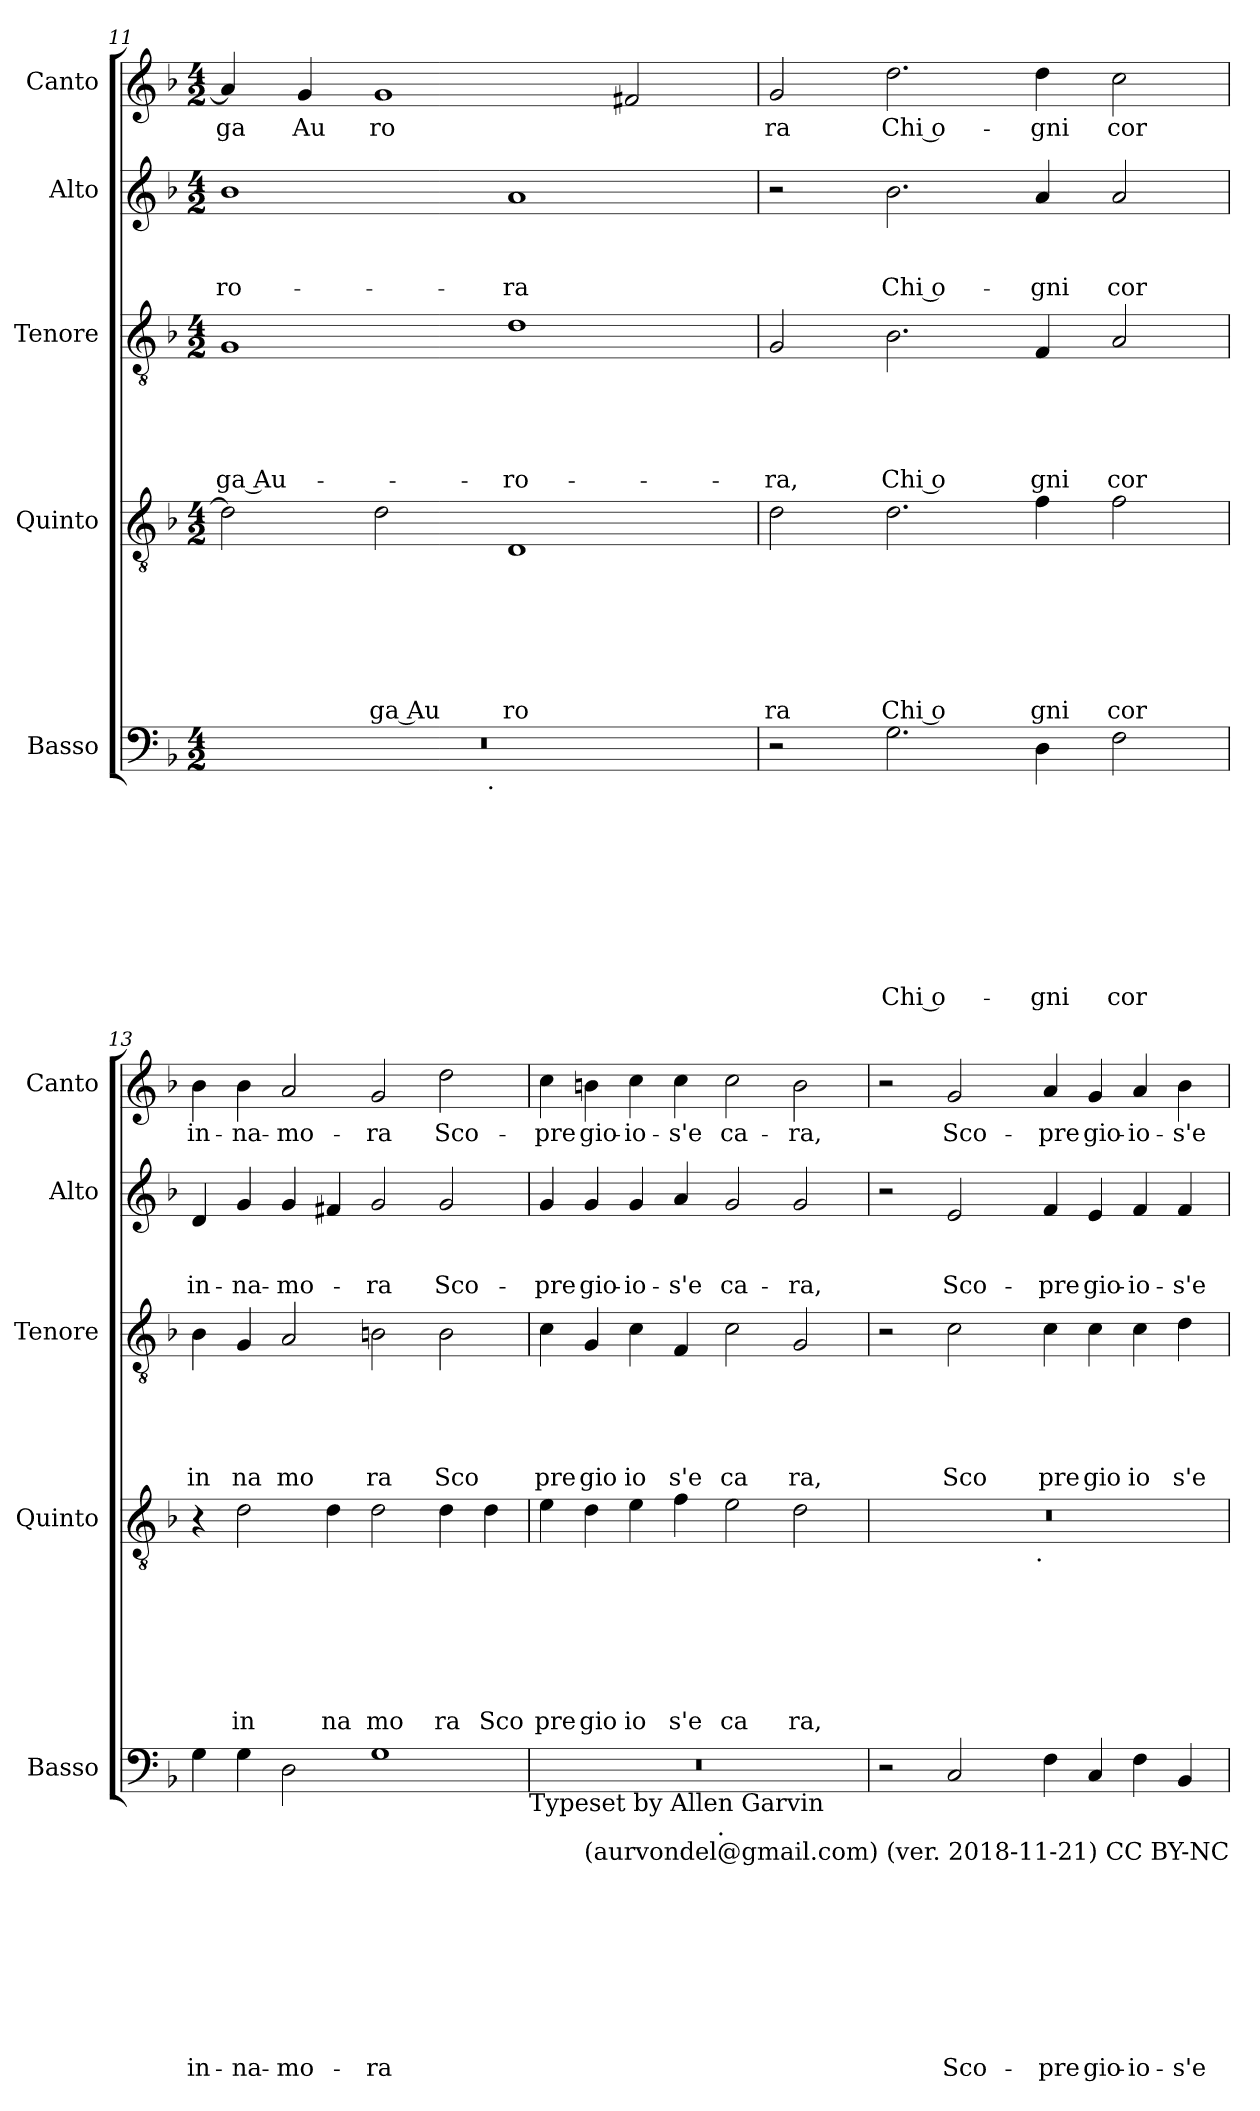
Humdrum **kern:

**kern	**text	**text	**text	**text	**text	**text	**text	**text	**text	**kern	**text	**text	**text	**text	**text	**text	**text	**kern	**text	**text	**text	**text	**text	**kern	**text	**text	**text	**kern	**text
*part5	*part5	*part5	*part5	*part5	*part5	*part5	*part5	*part5	*part5	*part4	*part4	*part4	*part4	*part4	*part4	*part4	*part4	*part3	*part3	*part3	*part3	*part3	*part3	*part2	*part2	*part2	*part2	*part1	*part1
*staff5	*staff5	*staff5	*staff5	*staff5	*staff5	*staff5	*staff5	*staff5	*staff5	*staff4	*staff4	*staff4	*staff4	*staff4	*staff4	*staff4	*staff4	*staff3	*staff3	*staff3	*staff3	*staff3	*staff3	*staff2	*staff2	*staff2	*staff2	*staff1	*staff1
*I"Basso	*	*	*	*	*	*	*	*	*	*I"Quinto	*	*	*	*	*	*	*	*I"Tenore	*	*	*	*	*	*I"Alto	*	*	*	*I"Canto	*
*I'Basso	*	*	*	*	*	*	*	*	*	*I'Quinto	*	*	*	*	*	*	*	*I'Tenore	*	*	*	*	*	*I'Alto	*	*	*	*I'Canto	*
*clefF4	*	*	*	*	*	*	*	*	*	*clefGv2	*	*	*	*	*	*	*	*clefGv2	*	*	*	*	*	*clefG2	*	*	*	*clefG2	*
*k[b-]	*	*	*	*	*	*	*	*	*	*k[b-]	*	*	*	*	*	*	*	*k[b-]	*	*	*	*	*	*k[b-]	*	*	*	*k[b-]	*
*F:	*	*	*	*	*	*	*	*	*	*F:	*	*	*	*	*	*	*	*F:	*	*	*	*	*	*F:	*	*	*	*F:	*
*M4/2	*	*	*	*	*	*	*	*	*	*M4/2	*	*	*	*	*	*	*	*M4/2	*	*	*	*	*	*M4/2	*	*	*	*M4/2	*
=11	=11	=11	=11	=11	=11	=11	=11	=11	=11	=11	=11	=11	=11	=11	=11	=11	=11	=11	=11	=11	=11	=11	=11	=11	=11	=11	=11	=11	=11
!	!	!	!	!	!	!	!	!	!	!	!	!	!	!	!	!	!	!	!	!	!	!	!LO:LY:b:rj	!	!	!	!LO:LY:b	!	!LO:LY:b
*^	*	*	*	*	*	*	*	*	*	*	*	*	*	*	*	*	*	*	*	*	*	*	*	*	*	*	*	*	*
0r	2ryy	.	.	.	.	.	.	.	.	.	2d\]	.	.	.	.	.	.	.	1G	.	.	.	.	-ga Au-	1b-	.	.	-ro-	4a/]	ga
!	!	!	!	!	!	!	!	!	!	!	!	!	!	!	!	!	!	!	!	!	!	!	!	!	!	!	!	!	!	!LO:LY:b
.	.	.	.	.	.	.	.	.	.	.	.	.	.	.	.	.	.	.	.	.	.	.	.	.	.	.	.	.	4g/	Au
!	!	!	!	!	!	!	!	!	!	!	!	!	!	!	!	!	!	!LO:LY:b:rj	!	!	!	!	!	!	!	!	!	!	!	!LO:LY:b
.	4...ryy	.	.	.	.	.	.	.	.	.	2d\	.	.	.	.	.	.	ga Au	.	.	.	.	.	.	.	.	.	.	1g	ro
!	!LO:TX:b:t=.	!	!	!	!	!	!	!	!	!	!	!	!	!	!	!	!	!	!	!	!	!	!	!	!	!	!	!	!	!
.	1ryy	.	.	.	.	.	.	.	.	.	.	.	.	.	.	.	.	.	.	.	.	.	.	.	.	.	.	.	.	.
!	!	!	!	!	!	!	!	!	!	!	!	!	!	!	!	!	!	!LO:LY:b	!	!	!	!	!	!LO:LY:b	!	!	!	!LO:LY:b	!	!
.	.	.	.	.	.	.	.	.	.	.	1D	.	.	.	.	.	.	ro	1d	.	.	.	.	-ro-	1a	.	.	-ra	.	.
.	.	.	.	.	.	.	.	.	.	.	.	.	.	.	.	.	.	.	.	.	.	.	.	.	.	.	.	.	2f#/	.
.	32ryy	.	.	.	.	.	.	.	.	.	.	.	.	.	.	.	.	.	.	.	.	.	.	.	.	.	.	.	.	.
!!LO:LB:g=z
=12	=12	=12	=12	=12	=12	=12	=12	=12	=12	=12	=12	=12	=12	=12	=12	=12	=12	=12	=12	=12	=12	=12	=12	=12	=12	=12	=12	=12	=12	=12
!	!	!	!	!	!	!	!	!	!	!	!	!	!	!	!	!	!	!LO:LY:b	!	!	!	!	!	!LO:LY:b	!	!	!	!	!	!LO:LY:b
*v	*v	*	*	*	*	*	*	*	*	*	*	*	*	*	*	*	*	*	*	*	*	*	*	*	*	*	*	*	*	*
2r	.	.	.	.	.	.	.	.	.	2d\	.	.	.	.	.	.	ra	2G/	.	.	.	.	-ra,	2r	.	.	.	2g/	ra
!	!	!	!	!	!	!	!	!	!LO:LY:b	!	!	!	!	!	!	!	!LO:LY:b	!	!	!	!	!	!LO:LY:b	!	!	!	!LO:LY:b	!	!LO:LY:b
2.G\	.	.	.	.	.	.	.	.	Chi o-	2.d\	.	.	.	.	.	.	Chi o	2.B-\	.	.	.	.	Chi o	2.b-\	.	.	Chi o-	2.dd\	Chi o-
!	!	!	!	!	!	!	!	!	!LO:LY:b	!	!	!	!	!	!	!	!LO:LY:b	!	!	!	!	!	!LO:LY:b	!	!	!	!LO:LY:b	!	!LO:LY:b
4D\	.	.	.	.	.	.	.	.	-gni	4f\	.	.	.	.	.	.	gni	4F/	.	.	.	.	gni	4a/	.	.	-gni	4dd\	-gni
!	!	!	!	!	!	!	!	!	!LO:LY:b	!	!	!	!	!	!	!	!LO:LY:b	!	!	!	!	!	!LO:LY:b	!	!	!	!LO:LY:b	!	!LO:LY:b
2F\	.	.	.	.	.	.	.	.	cor	2f\	.	.	.	.	.	.	cor	2A/	.	.	.	.	cor	2a/	.	.	cor	2cc\	cor
=13	=13	=13	=13	=13	=13	=13	=13	=13	=13	=13	=13	=13	=13	=13	=13	=13	=13	=13	=13	=13	=13	=13	=13	=13	=13	=13	=13	=13	=13
!	!	!	!	!	!	!	!	!	!LO:LY:b	!	!	!	!	!	!	!	!	!	!	!	!	!	!LO:LY:b	!	!	!	!LO:LY:b	!	!LO:LY:b
4G\	.	.	.	.	.	.	.	.	in-	4r	.	.	.	.	.	.	.	4B-\	.	.	.	.	in	4d/	.	.	in-	4b-\	in-
!	!	!	!	!	!	!	!	!	!LO:LY:b	!	!	!	!	!	!	!	!LO:LY:b	!	!	!	!	!	!LO:LY:b	!	!	!	!LO:LY:b	!	!LO:LY:b
4G\	.	.	.	.	.	.	.	.	-na-	2d\	.	.	.	.	.	.	in	4G/	.	.	.	.	na	4g/	.	.	-na-	4b-\	-na-
!	!	!	!	!	!	!	!	!	!LO:LY:b	!	!	!	!	!	!	!	!	!	!	!	!	!	!LO:LY:b	!	!	!	!LO:LY:b	!	!LO:LY:b
2D\	.	.	.	.	.	.	.	.	-mo-	.	.	.	.	.	.	.	.	2A/	.	.	.	.	mo	4g/	.	.	-mo-	2a/	-mo-
!	!	!	!	!	!	!	!	!	!	!	!	!	!	!	!	!	!LO:LY:b	!	!	!	!	!	!	!	!	!	!	!	!
.	.	.	.	.	.	.	.	.	.	4d\	.	.	.	.	.	.	na	.	.	.	.	.	.	4f#X/	.	.	.	.	.
!	!	!	!	!	!	!	!	!	!LO:LY:b	!	!	!	!	!	!	!	!LO:LY:b	!	!	!	!	!	!LO:LY:b	!	!	!	!LO:LY:b	!	!LO:LY:b
1G	.	.	.	.	.	.	.	.	-ra	2d\	.	.	.	.	.	.	mo	2Bn\	.	.	.	.	ra	2g/	.	.	-ra	2g/	-ra
!	!	!	!	!	!	!	!	!	!	!	!	!	!	!	!	!	!LO:LY:b	!	!	!	!	!	!LO:LY:b	!	!	!	!LO:LY:b	!	!LO:LY:b
.	.	.	.	.	.	.	.	.	.	4d\	.	.	.	.	.	.	ra	2B\	.	.	.	.	Sco	2g/	.	.	Sco-	2dd\	Sco-
!	!	!	!	!	!	!	!	!	!	!	!	!	!	!	!	!	!LO:LY:b	!	!	!	!	!	!	!	!	!	!	!	!
.	.	.	.	.	.	.	.	.	.	4d\	.	.	.	.	.	.	Sco	.	.	.	.	.	.	.	.	.	.	.	.
!LO:TX:b:t=Typeset by Allen Garvin	!	!	!	!	!	!	!	!	!	!	!	!	!	!	!	!	!	!	!	!	!	!	!	!	!	!	!	!	!
=14	=14	=14	=14	=14	=14	=14	=14	=14	=14	=14	=14	=14	=14	=14	=14	=14	=14	=14	=14	=14	=14	=14	=14	=14	=14	=14	=14	=14	=14
!	!	!	!	!	!	!	!	!	!	!	!	!	!	!	!	!	!LO:LY:b	!	!	!	!	!	!LO:LY:b	!	!	!	!LO:LY:b	!	!LO:LY:b
*^	*	*	*	*	*	*	*	*	*	*	*	*	*	*	*	*	*	*	*	*	*	*	*	*	*	*	*	*	*
0r	2ryy	.	.	.	.	.	.	.	.	.	4e\	.	.	.	.	.	.	pre	4c\	.	.	.	.	pre	4g/	.	.	-pre	4cc\	-pre
!	!	!	!	!	!	!	!	!	!	!	!	!	!	!	!	!	!	!LO:LY:b	!	!	!	!	!	!LO:LY:b	!	!	!	!LO:LY:b	!	!LO:LY:b
.	.	.	.	.	.	.	.	.	.	.	4d\	.	.	.	.	.	.	gio	4G/	.	.	.	.	gio	4g/	.	.	gio-	4bn\	gio-
!	!	!	!	!	!	!	!	!	!	!	!	!	!	!	!	!	!	!LO:LY:b	!	!	!	!	!	!LO:LY:b	!	!	!	!LO:LY:b	!	!LO:LY:b
.	4ryy	.	.	.	.	.	.	.	.	.	4e\	.	.	.	.	.	.	io	4c\	.	.	.	.	io	4g/	.	.	-io-	4cc\	-io-
!	!	!	!	!	!	!	!	!	!	!	!	!	!	!	!	!	!	!LO:LY:b	!	!	!	!	!	!LO:LY:b	!	!	!	!LO:LY:b	!	!LO:LY:b
.	8...ryy	.	.	.	.	.	.	.	.	.	4f\	.	.	.	.	.	.	s'e	4F/	.	.	.	.	s'e	4a/	.	.	-s'e	4cc\	-s'e
!	!LO:TX:b:t=.	!	!	!	!	!	!	!	!	!	!	!	!	!	!	!	!	!	!	!	!	!	!	!	!	!	!	!	!	!
.	1ryy	.	.	.	.	.	.	.	.	.	.	.	.	.	.	.	.	.	.	.	.	.	.	.	.	.	.	.	.	.
!	!	!	!	!	!	!	!	!	!	!	!	!	!	!	!	!	!	!LO:LY:b	!	!	!	!	!	!LO:LY:b	!	!	!	!LO:LY:b	!	!LO:LY:b
.	.	.	.	.	.	.	.	.	.	.	2e\	.	.	.	.	.	.	ca	2c\	.	.	.	.	ca	2g/	.	.	ca-	2cc\	ca-
!	!	!	!	!	!	!	!	!	!	!	!	!	!	!	!	!	!	!LO:LY:b	!	!	!	!	!	!LO:LY:b	!	!	!	!LO:LY:b	!	!LO:LY:b
.	.	.	.	.	.	.	.	.	.	.	2d\	.	.	.	.	.	.	ra,	2G/	.	.	.	.	ra,	2g/	.	.	-ra,	2b\	-ra,
.	64ryy	.	.	.	.	.	.	.	.	.	.	.	.	.	.	.	.	.	.	.	.	.	.	.	.	.	.	.	.	.
*v	*v	*	*	*	*	*	*	*	*	*	*	*	*	*	*	*	*	*	*	*	*	*	*	*	*	*	*	*	*	*
=15	=15	=15	=15	=15	=15	=15	=15	=15	=15	=15	=15	=15	=15	=15	=15	=15	=15	=15	=15	=15	=15	=15	=15	=15	=15	=15	=15	=15	=15
*	*	*	*	*	*	*	*	*	*	*^	*	*	*	*	*	*	*	*	*	*	*	*	*	*	*	*	*	*	*
2r	.	.	.	.	.	.	.	.	.	0r	2ryy	.	.	.	.	.	.	.	2r	.	.	.	.	.	2r	.	.	.	2r	.
!	!	!	!	!	!	!	!	!	!LO:LY:b	!	!	!	!	!	!	!	!	!	!	!	!	!	!	!LO:LY:b	!	!	!	!LO:LY:b	!	!LO:LY:b
2C/	.	.	.	.	.	.	.	.	Sco-	.	4ryy	.	.	.	.	.	.	.	2c\	.	.	.	.	Sco	2e/	.	.	Sco-	2g/	Sco-
.	.	.	.	.	.	.	.	.	.	.	8...ryy	.	.	.	.	.	.	.	.	.	.	.	.	.	.	.	.	.	.	.
!	!	!	!	!	!	!	!	!	!	!	!LO:TX:b:t=.	!	!	!	!	!	!	!	!	!	!	!	!	!	!	!	!	!	!	!
.	.	.	.	.	.	.	.	.	.	.	1ryy	.	.	.	.	.	.	.	.	.	.	.	.	.	.	.	.	.	.	.
!	!	!	!	!	!	!	!	!	!LO:LY:b	!	!	!	!	!	!	!	!	!	!	!	!	!	!	!LO:LY:b	!	!	!	!LO:LY:b	!	!LO:LY:b
4F\	.	.	.	.	.	.	.	.	-pre	.	.	.	.	.	.	.	.	.	4c\	.	.	.	.	pre	4f/	.	.	-pre	4a/	-pre
!	!	!	!	!	!	!	!	!	!LO:LY:b	!	!	!	!	!	!	!	!	!	!	!	!	!	!	!LO:LY:b	!	!	!	!LO:LY:b	!	!LO:LY:b
4C/	.	.	.	.	.	.	.	.	gio-	.	.	.	.	.	.	.	.	.	4c\	.	.	.	.	gio	4e/	.	.	gio-	4g/	gio-
!	!	!	!	!	!	!	!	!	!LO:LY:b	!	!	!	!	!	!	!	!	!	!	!	!	!	!	!LO:LY:b	!	!	!	!LO:LY:b	!	!LO:LY:b
4F\	.	.	.	.	.	.	.	.	-io-	.	.	.	.	.	.	.	.	.	4c\	.	.	.	.	io	4f/	.	.	-io-	4a/	-io-
!	!	!	!	!	!	!	!	!	!LO:LY:b	!	!	!	!	!	!	!	!	!	!	!	!	!	!	!LO:LY:b	!	!	!	!LO:LY:b	!	!LO:LY:b
4BB-/	.	.	.	.	.	.	.	.	-s'e	.	.	.	.	.	.	.	.	.	4d\	.	.	.	.	s'e	4f/	.	.	-s'e	4b-\	-s'e
.	.	.	.	.	.	.	.	.	.	.	64ryy	.	.	.	.	.	.	.	.	.	.	.	.	.	.	.	.	.	.	.
!LO:TX:b:t=(aurvondel@gmail.com) (ver. 2018-11-21) CC BY-NC	!	!	!	!	!	!	!	!	!	!	!	!	!	!	!	!	!	!	!	!	!	!	!	!	!	!	!	!	!	!
*	*	*	*	*	*	*	*	*	*	*v	*v	*	*	*	*	*	*	*	*	*	*	*	*	*	*	*	*	*	*	*
=	=	=	=	=	=	=	=	=	=	=	=	=	=	=	=	=	=	=	=	=	=	=	=	=	=	=	=	=	=
*-	*-	*-	*-	*-	*-	*-	*-	*-	*-	*-	*-	*-	*-	*-	*-	*-	*-	*-	*-	*-	*-	*-	*-	*-	*-	*-	*-	*-	*-
